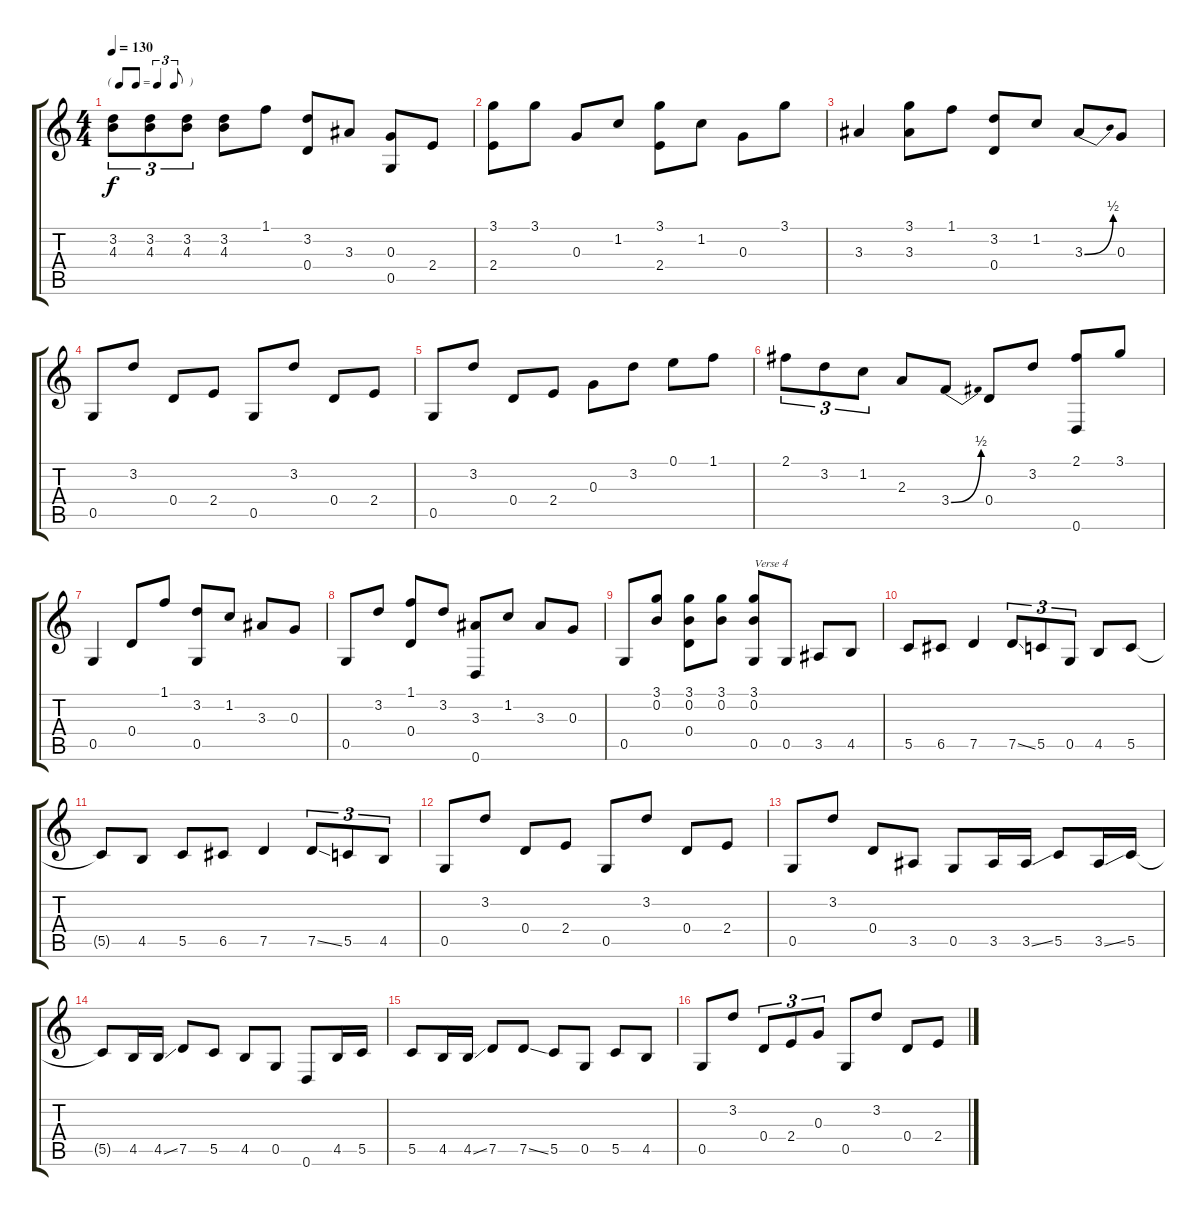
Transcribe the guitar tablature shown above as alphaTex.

\track "" {instrument acousticguitarnylon}
\staff {score tabs}
\tuning (E4 B3 G3 D3 G2 D2) {hide}
\ts (4 4)
\tf triplet8th
\tempo 130
\clef g2
\ks c
(3.2 4.3).8{tu (3 2) dy f} (3.2 4.3).8{tu (3 2)} (3.2 4.3).8{tu (3 2)} (3.2 4.3).8 1.1.8 (3.2 0.4).8 3.3.8 (0.3 0.5).8 2.4.8 |
(3.1 2.4).8 3.1.8 0.3.8 1.2.8 (3.1 2.4).8 1.2.8 0.3.8 3.1.8 |
3.3.4 (3.1 3.3).8 1.1.8 (3.2 0.4).8 1.2.8 3.3{be (bend 0 0 60 2)}.8 0.3.8 |
0.5.8 3.2.8 0.4.8 2.4.8 0.5.8 3.2.8 0.4.8 2.4.8 |
0.5.8 3.2.8 0.4.8 2.4.8 0.3.8 3.2.8 0.1.8 1.1.8 |
2.1.8{tu (3 2)} 3.2.8{tu (3 2)} 1.2.8{tu (3 2)} 2.3.8 3.4{be (bend 0 0 60 2)}.8 0.4.8 3.2.8 (2.1 0.6).8 3.1.8 |
0.5.4 0.4.8 1.1.8 (3.2 0.5).8 1.2.8 3.3.8 0.3.8 |
0.5.8 3.2.8 (1.1 0.4).8 3.2.8 (3.3 0.6).8 1.2.8 3.3.8 0.3.8 |
0.5.8 (3.1 0.2).8 (3.1 0.2 0.4).8 (3.1 0.2).8 (3.1 0.2 0.5).8{txt "Verse 4"} 0.5.8 3.5.8 4.5.8 |
5.5.8 6.5.8 7.5.4 7.5{ss}.8{tu (3 2)} 5.5.8{tu (3 2)} 0.5.8{tu (3 2)} 4.5.8 5.5.8 |
5.5{t}.8 4.5.8 5.5.8 6.5.8 7.5.4 7.5{ss}.8{tu (3 2)} 5.5.8{tu (3 2)} 4.5.8{tu (3 2)} |
0.5.8 3.2.8 0.4.8 2.4.8 0.5.8 3.2.8 0.4.8 2.4.8 |
0.5.8 3.2.8 0.4.8 3.5.8 0.5.8 3.5.16 3.5{ss}.16 5.5.8 3.5{ss}.16 5.5.16 |
5.5{t}.8 4.5.16 4.5{ss}.16 7.5.8 5.5.8 4.5.8 0.5.8 0.6.8 4.5.16 5.5.16 |
5.5.8 4.5.16 4.5{ss}.16 7.5.8 7.5{ss}.8 5.5.8 0.5.8 5.5.8 4.5.8 |
0.5.8 3.2.8 0.4.8{tu (3 2)} 2.4.8{tu (3 2)} 0.3.8{tu (3 2)} 0.5.8 3.2.8 0.4.8 2.4.8
